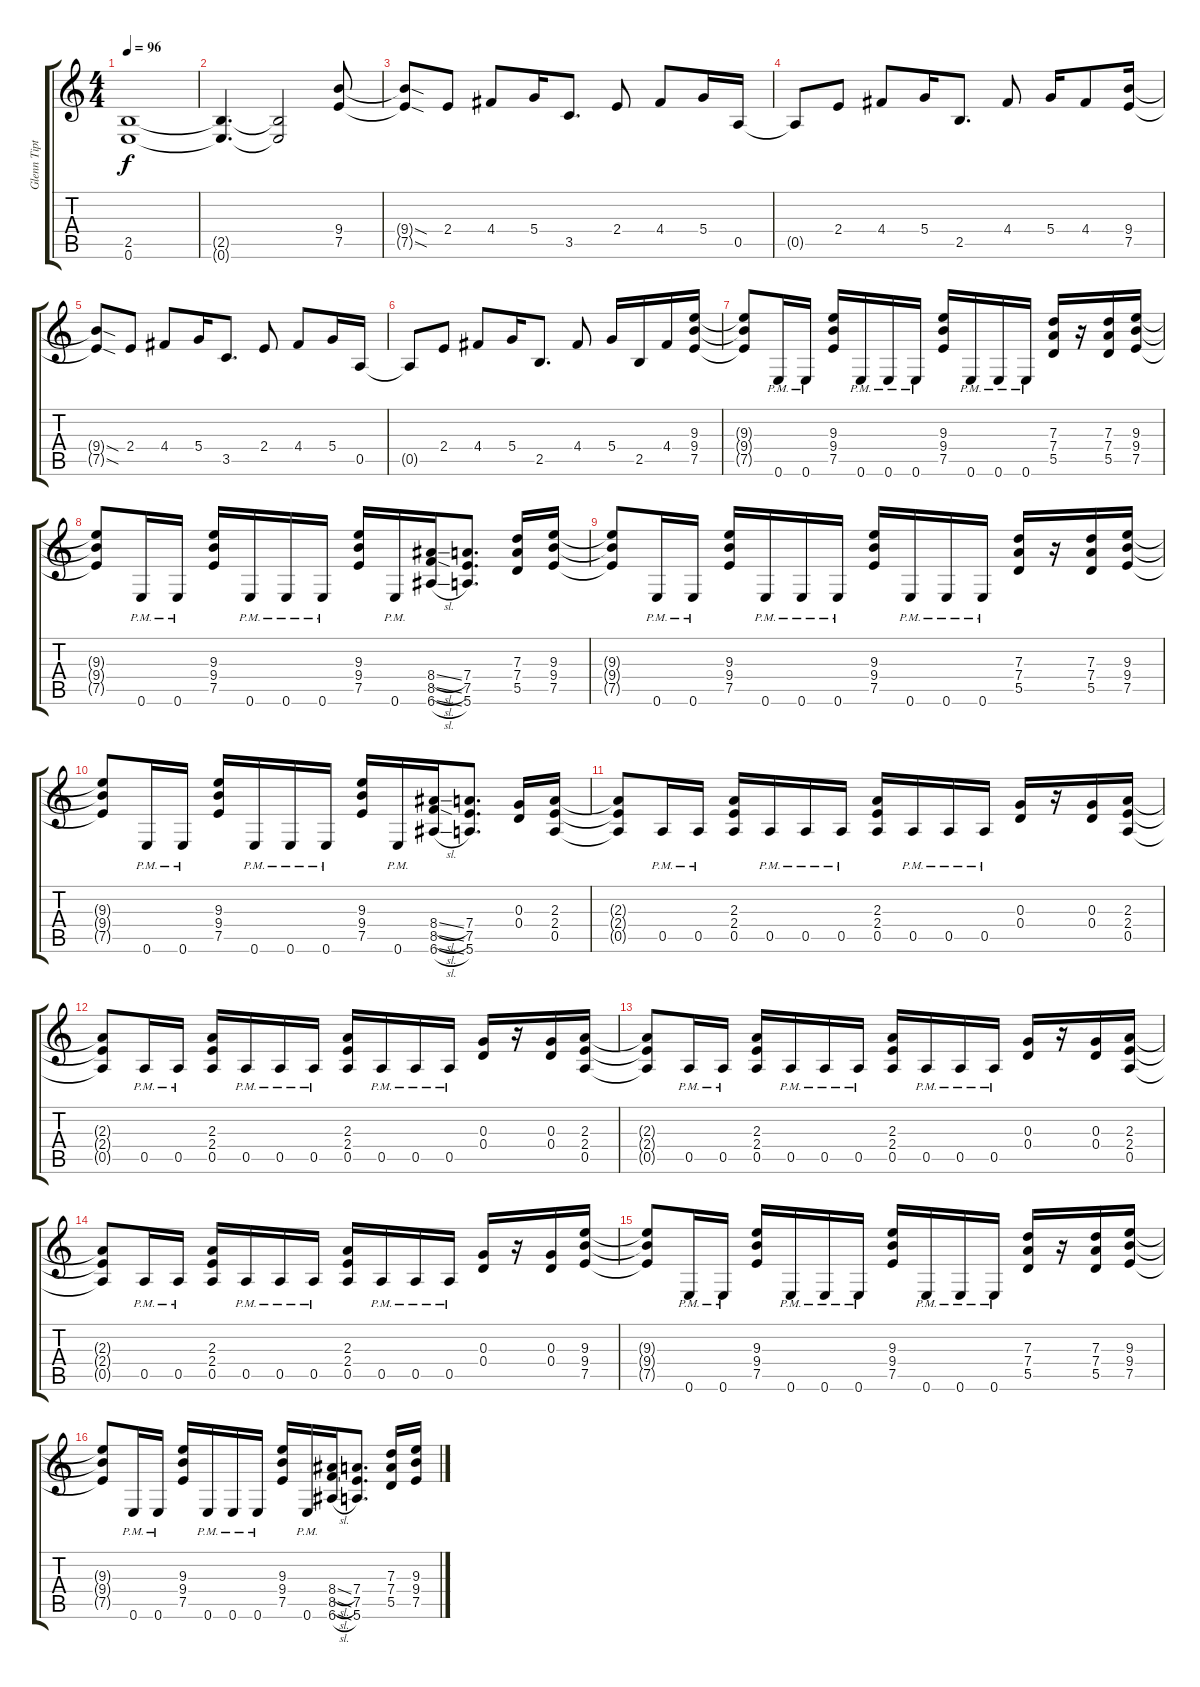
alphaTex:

\track ("Glenn Tipton" "Glenn Tipt") {instrument distortionguitar}
\staff {score tabs}
\tuning (E4 B3 G3 D3 A2 E2) {hide}
\ts (4 4)
\tempo 96
\clef g2
\ks c
(2.5 0.6).1{dy f volume 14 balance 15} |
(2.5{t} 0.6{t}).4{d} (2.5{t} 0.6{t}).2 (9.4 7.5).8 |
(9.4{sod t} 7.5{sod t}).8 2.4.8 4.4.8 5.4.16 3.5.8{d} 2.4.8 4.4.8 5.4.16 0.5.16 |
0.5{t}.8 2.4.8 4.4.8 5.4.16 2.5.8{d} 4.4.8 5.4.16 4.4.8 (9.4 7.5).16 |
(9.4{sod t} 7.5{sod t}).8 2.4.8 4.4.8 5.4.16 3.5.8{d} 2.4.8 4.4.8 5.4.16 0.5.16 |
0.5{t}.8 2.4.8 4.4.8 5.4.16 2.5.8{d} 4.4.8 5.4.16 2.5.16 4.4.16 (9.3 9.4 7.5).16 |
(9.3{t} 9.4{t} 7.5{t}).8 0.6{pm}.16 0.6{pm}.16 (9.3 9.4 7.5).16 0.6{pm}.16 0.6{pm}.16 0.6{pm}.16 (9.3 9.4 7.5).16 0.6{pm}.16 0.6{pm}.16 0.6{pm}.16 (7.3 7.4 5.5).16 r.16 (7.3 7.4 5.5).16 (9.3 9.4 7.5).16 |
(9.3{t} 9.4{t} 7.5{t}).8 0.6{pm}.16 0.6{pm}.16 (9.3 9.4 7.5).16 0.6{pm}.16 0.6{pm}.16 0.6{pm}.16 (9.3 9.4 7.5).16 0.6{pm}.16 (8.4{sl} 8.5{sl} 6.6{sl}).16 (7.4 7.5 5.6).8{d} (7.3 7.4 5.5).16 (9.3 9.4 7.5).16 |
(9.3{t} 9.4{t} 7.5{t}).8 0.6{pm}.16 0.6{pm}.16 (9.3 9.4 7.5).16 0.6{pm}.16 0.6{pm}.16 0.6{pm}.16 (9.3 9.4 7.5).16 0.6{pm}.16 0.6{pm}.16 0.6{pm}.16 (7.3 7.4 5.5).16 r.16 (7.3 7.4 5.5).16 (9.3 9.4 7.5).16 |
(9.3{t} 9.4{t} 7.5{t}).8 0.6{pm}.16 0.6{pm}.16 (9.3 9.4 7.5).16 0.6{pm}.16 0.6{pm}.16 0.6{pm}.16 (9.3 9.4 7.5).16 0.6{pm}.16 (8.4{sl} 8.5{sl} 6.6{sl}).16 (7.4 7.5 5.6).8{d} (0.3 0.4).16 (2.3 2.4 0.5).16 |
(2.3{t} 2.4{t} 0.5{t}).8 0.5{pm}.16 0.5{pm}.16 (2.3 2.4 0.5).16 0.5{pm}.16 0.5{pm}.16 0.5{pm}.16 (2.3 2.4 0.5).16 0.5{pm}.16 0.5{pm}.16 0.5{pm}.16 (0.3 0.4).16 r.16 (0.3 0.4).16 (2.3 2.4 0.5).16 |
(2.3{t} 2.4{t} 0.5{t}).8 0.5{pm}.16 0.5{pm}.16 (2.3 2.4 0.5).16 0.5{pm}.16 0.5{pm}.16 0.5{pm}.16 (2.3 2.4 0.5).16 0.5{pm}.16 0.5{pm}.16 0.5{pm}.16 (0.3 0.4).16 r.16 (0.3 0.4).16 (2.3 2.4 0.5).16 |
(2.3{t} 2.4{t} 0.5{t}).8 0.5{pm}.16 0.5{pm}.16 (2.3 2.4 0.5).16 0.5{pm}.16 0.5{pm}.16 0.5{pm}.16 (2.3 2.4 0.5).16 0.5{pm}.16 0.5{pm}.16 0.5{pm}.16 (0.3 0.4).16 r.16 (0.3 0.4).16 (2.3 2.4 0.5).16 |
(2.3{t} 2.4{t} 0.5{t}).8 0.5{pm}.16 0.5{pm}.16 (2.3 2.4 0.5).16 0.5{pm}.16 0.5{pm}.16 0.5{pm}.16 (2.3 2.4 0.5).16 0.5{pm}.16 0.5{pm}.16 0.5{pm}.16 (0.3 0.4).16 r.16 (0.3 0.4).16 (9.3 9.4 7.5).16 |
(9.3{t} 9.4{t} 7.5{t}).8 0.6{pm}.16 0.6{pm}.16 (9.3 9.4 7.5).16 0.6{pm}.16 0.6{pm}.16 0.6{pm}.16 (9.3 9.4 7.5).16 0.6{pm}.16 0.6{pm}.16 0.6{pm}.16 (7.3 7.4 5.5).16 r.16 (7.3 7.4 5.5).16 (9.3 9.4 7.5).16 |
(9.3{t} 9.4{t} 7.5{t}).8 0.6{pm}.16 0.6{pm}.16 (9.3 9.4 7.5).16 0.6{pm}.16 0.6{pm}.16 0.6{pm}.16 (9.3 9.4 7.5).16 0.6{pm}.16 (8.4{sl} 8.5{sl} 6.6{sl}).16 (7.4 7.5 5.6).8{d} (7.3 7.4 5.5).16 (9.3 9.4 7.5).16
